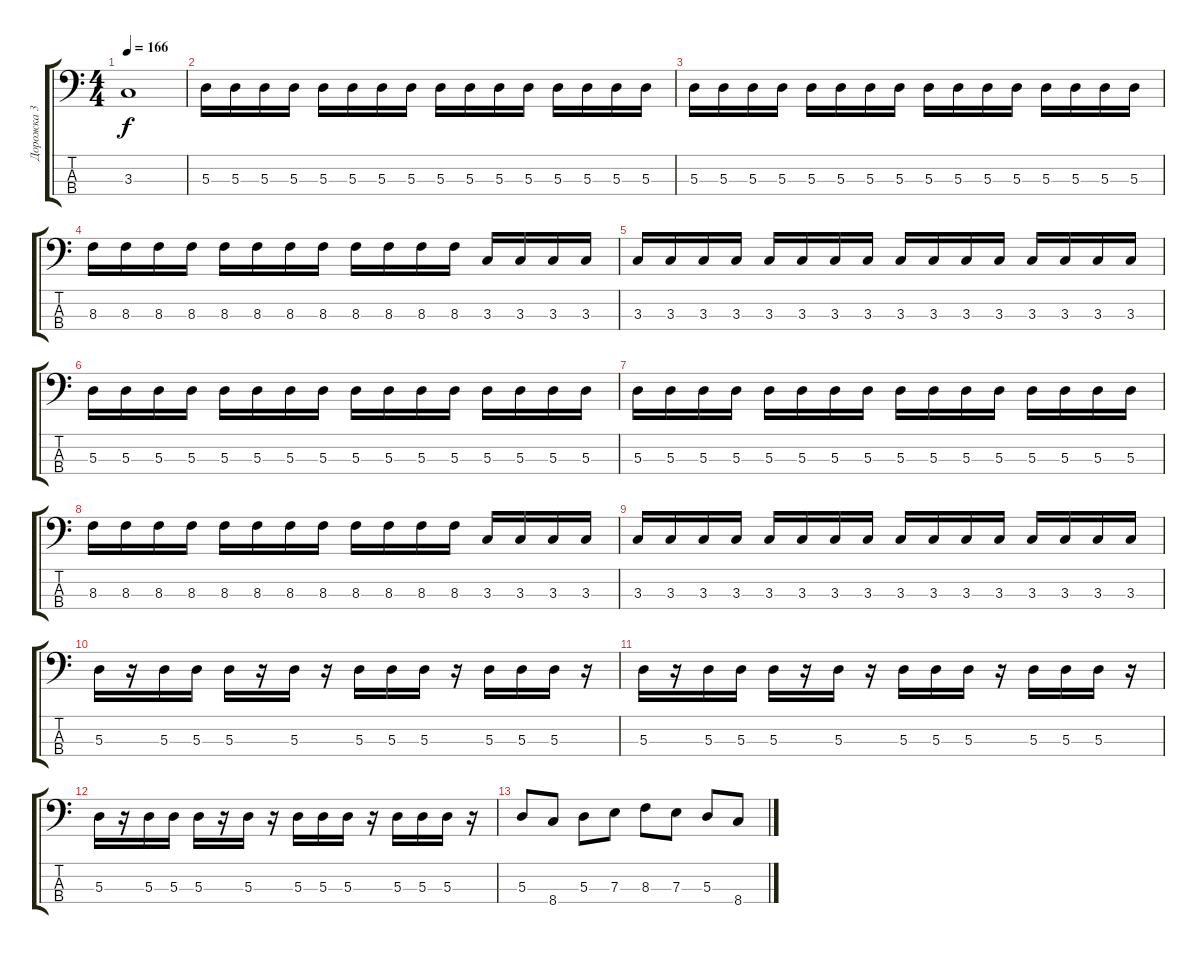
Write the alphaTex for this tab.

\track ("Дорожка 3" "Дорожка 3") {instrument electricbassfinger}
\staff {score tabs}
\tuning (G2 D2 A1 E1) {hide}
\ts (4 4)
\tempo 166
\clef f4
\ks c
3.3{t}.1{dy f} |
5.3.16 5.3.16 5.3.16 5.3.16 5.3.16 5.3.16 5.3.16 5.3.16 5.3.16 5.3.16 5.3.16 5.3.16 5.3.16 5.3.16 5.3.16 5.3.16 |
5.3.16 5.3.16 5.3.16 5.3.16 5.3.16 5.3.16 5.3.16 5.3.16 5.3.16 5.3.16 5.3.16 5.3.16 5.3.16 5.3.16 5.3.16 5.3.16 |
8.3.16 8.3.16 8.3.16 8.3.16 8.3.16 8.3.16 8.3.16 8.3.16 8.3.16 8.3.16 8.3.16 8.3.16 3.3.16 3.3.16 3.3.16 3.3.16 |
3.3.16 3.3.16 3.3.16 3.3.16 3.3.16 3.3.16 3.3.16 3.3.16 3.3.16 3.3.16 3.3.16 3.3.16 3.3.16 3.3.16 3.3.16 3.3.16 |
5.3.16 5.3.16 5.3.16 5.3.16 5.3.16 5.3.16 5.3.16 5.3.16 5.3.16 5.3.16 5.3.16 5.3.16 5.3.16 5.3.16 5.3.16 5.3.16 |
5.3.16 5.3.16 5.3.16 5.3.16 5.3.16 5.3.16 5.3.16 5.3.16 5.3.16 5.3.16 5.3.16 5.3.16 5.3.16 5.3.16 5.3.16 5.3.16 |
8.3.16 8.3.16 8.3.16 8.3.16 8.3.16 8.3.16 8.3.16 8.3.16 8.3.16 8.3.16 8.3.16 8.3.16 3.3.16 3.3.16 3.3.16 3.3.16 |
3.3.16 3.3.16 3.3.16 3.3.16 3.3.16 3.3.16 3.3.16 3.3.16 3.3.16 3.3.16 3.3.16 3.3.16 3.3.16 3.3.16 3.3.16 3.3.16 |
5.3.16 r.16 5.3.16 5.3.16 5.3.16 r.16 5.3.16 r.16 5.3.16 5.3.16 5.3.16 r.16 5.3.16 5.3.16 5.3.16 r.16 |
5.3.16 r.16 5.3.16 5.3.16 5.3.16 r.16 5.3.16 r.16 5.3.16 5.3.16 5.3.16 r.16 5.3.16 5.3.16 5.3.16 r.16 |
5.3.16 r.16 5.3.16 5.3.16 5.3.16 r.16 5.3.16 r.16 5.3.16 5.3.16 5.3.16 r.16 5.3.16 5.3.16 5.3.16 r.16 |
5.3.8 8.4.8 5.3.8 7.3.8 8.3.8 7.3.8 5.3.8 8.4.8
